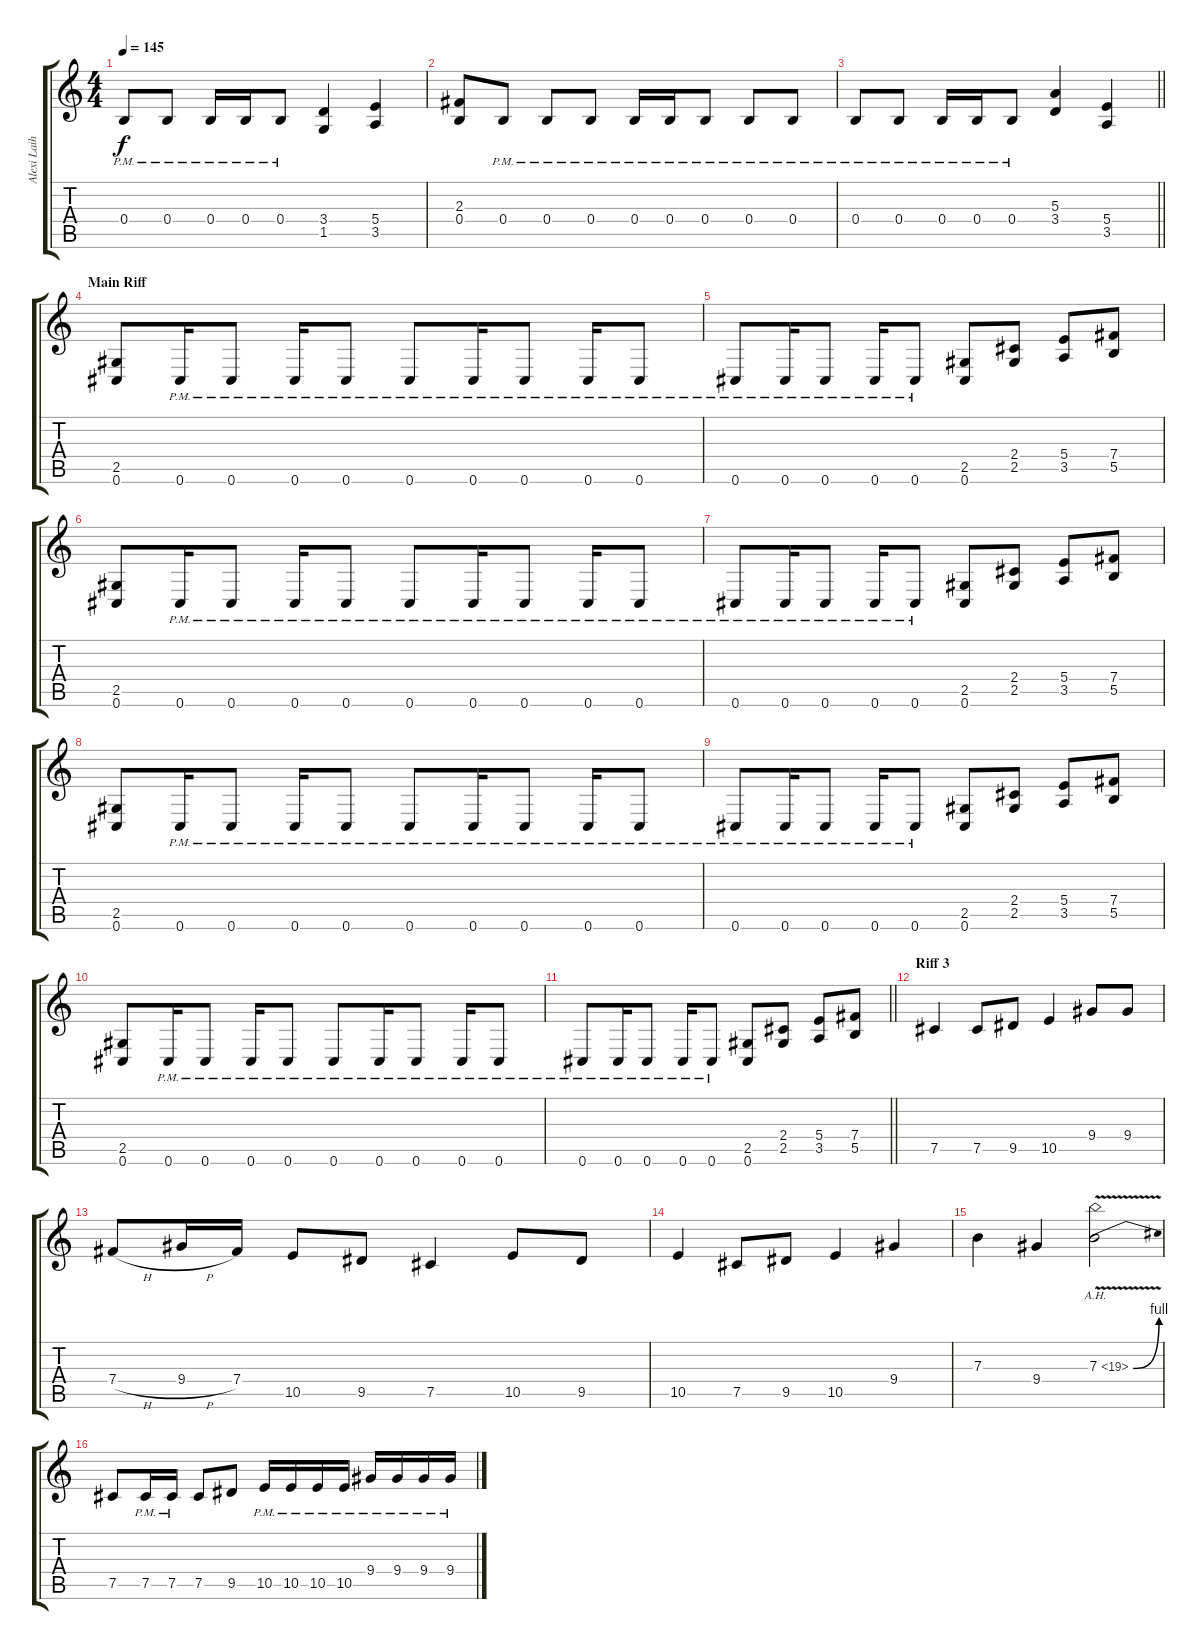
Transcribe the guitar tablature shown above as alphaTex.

\track ("Alexi Laiho" "Alexi Laih") {instrument distortionguitar}
\staff {score tabs}
\tuning (Db4 Ab3 E3 B2 Gb2 Db2) {hide}
\ts (4 4)
\tempo 145
\clef g2
\ks c
0.4{pm}.8{dy f} 0.4{pm}.8 0.4{pm}.16 0.4{pm}.16 0.4{pm}.8 (3.4 1.5).4 (5.4 3.5).4 |
(2.3 0.4).8 0.4{pm}.8 0.4{pm}.8 0.4{pm}.8 0.4{pm}.16 0.4{pm}.16 0.4{pm}.8 0.4{pm}.8 0.4{pm}.8 |
\barLineRight lightlight
0.4{pm}.8 0.4{pm}.8 0.4{pm}.16 0.4{pm}.16 0.4{pm}.8 (5.3 3.4).4 (5.4 3.5).4 |
\section ("" "Main Riff")
(2.5 0.6).8 0.6{pm}.16 0.6{pm}.8 0.6{pm}.16 0.6{pm}.8 0.6{pm}.8 0.6{pm}.16 0.6{pm}.8 0.6{pm}.16 0.6{pm}.8 |
0.6{pm}.8 0.6{pm}.16 0.6{pm}.8 0.6{pm}.16 0.6{pm}.8 (2.5 0.6).8 (2.4 2.5).8 (5.4 3.5).8 (7.4 5.5).8 |
(2.5 0.6).8 0.6{pm}.16 0.6{pm}.8 0.6{pm}.16 0.6{pm}.8 0.6{pm}.8 0.6{pm}.16 0.6{pm}.8 0.6{pm}.16 0.6{pm}.8 |
0.6{pm}.8 0.6{pm}.16 0.6{pm}.8 0.6{pm}.16 0.6{pm}.8 (2.5 0.6).8 (2.4 2.5).8 (5.4 3.5).8 (7.4 5.5).8 |
(2.5 0.6).8 0.6{pm}.16 0.6{pm}.8 0.6{pm}.16 0.6{pm}.8 0.6{pm}.8 0.6{pm}.16 0.6{pm}.8 0.6{pm}.16 0.6{pm}.8 |
0.6{pm}.8 0.6{pm}.16 0.6{pm}.8 0.6{pm}.16 0.6{pm}.8 (2.5 0.6).8 (2.4 2.5).8 (5.4 3.5).8 (7.4 5.5).8 |
(2.5 0.6).8 0.6{pm}.16 0.6{pm}.8 0.6{pm}.16 0.6{pm}.8 0.6{pm}.8 0.6{pm}.16 0.6{pm}.8 0.6{pm}.16 0.6{pm}.8 |
\barLineRight lightlight
0.6{pm}.8 0.6{pm}.16 0.6{pm}.8 0.6{pm}.16 0.6{pm}.8 (2.5 0.6).8 (2.4 2.5).8 (5.4 3.5).8 (7.4 5.5).8 |
\section ("" "Riff 3")
7.5.4 7.5.8 9.5.8 10.5.4 9.4.8 9.4.8 |
7.4{h}.8 9.4{h}.16 7.4.16 10.5.8 9.5.8 7.5.4 10.5.8 9.5.8 |
10.5.4 7.5.8 9.5.8 10.5.4 9.4.4 |
7.3.4 9.4.4 7.3{be (bend 0 0 60 4) ah 12 v}.2 |
7.5.8 7.5{pm}.16 7.5{pm}.16 7.5.8 9.5.8 10.5{pm}.16 10.5{pm}.16 10.5{pm}.16 10.5{pm}.16 9.4{pm}.16 9.4{pm}.16 9.4{pm}.16 9.4{pm}.16
